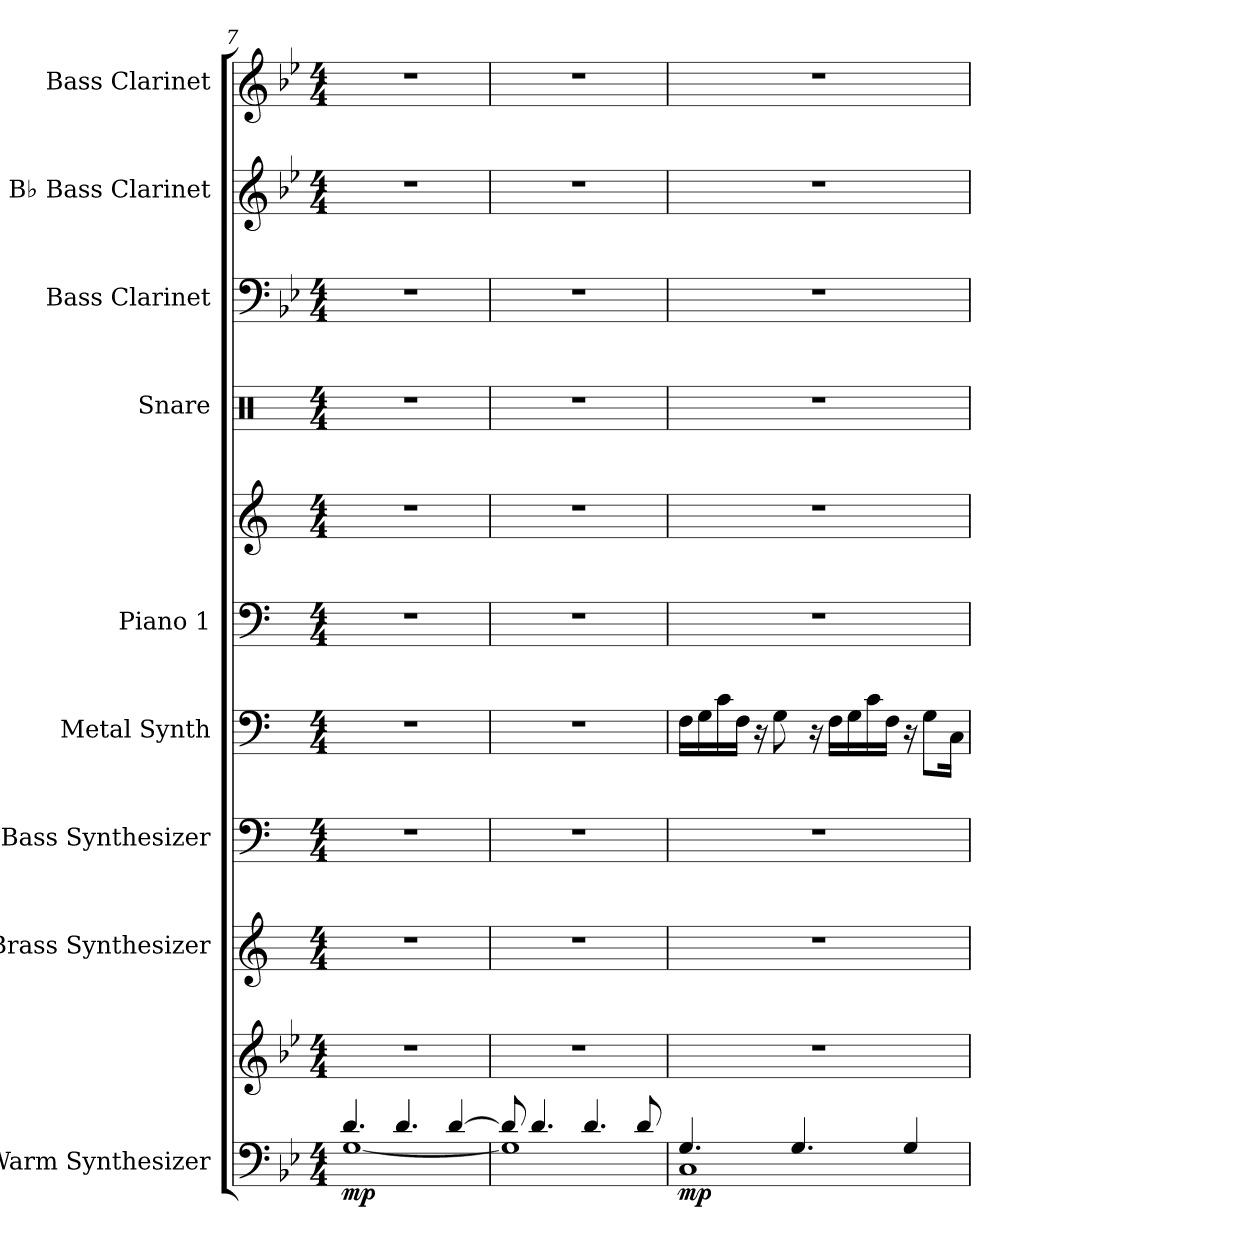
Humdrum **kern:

**kern	**kern	**dynam	**kern	**kern	**kern	**kern	**kern	**kern	**kern	**kern	**kern
*part9	*part9	*part9	*part8	*part7	*part6	*part5	*part5	*part4	*part3	*part2	*part1
*staff11	*staff10	*staff10/11	*staff9	*staff8	*staff7	*staff6	*staff5	*staff4	*staff3	*staff2	*staff1
*I"Warm Synthesizer	*	*	*I"Brass Synthesizer	*I"Bass Synthesizer	*I"Metal Synth	*I"Piano 1	*	*I"Snare	*I"Bass Clarinet	*I"B♭ Bass Clarinet	*I"Bass Clarinet
*I'Synth.	*	*	*	*I'Bass	*I'Metal Syn.	*I'Pno. 1	*	*I'Snare	*I'B. Cl.	*I'B♭ B. Cl.	*I'B. Cl.
*clefF4	*clefG2	*	*clefG2	*clefF4	*clefF4	*clefF4	*clefG2	*clefX	*clefF4	*clefG2	*clefG2
*	*	*	*	*	*	*	*	*	*ITrd1c2	*ITrd8c14	*ITrd8c14
*k[b-e-]	*k[b-e-]	*	*k[]	*k[]	*k[]	*k[]	*k[]	*k[]	*k[b-e-a-d-]	*k[b-e-]	*k[b-e-]
*M4/4	*M4/4	*	*M4/4	*M4/4	*M4/4	*M4/4	*M4/4	*M4/4	*M4/4	*M4/4	*M4/4
=7	=7	=7	=7	=7	=7	=7	=7	=7	=7	=7	=7
*^	*	*	*	*	*	*	*	*	*	*	*
!	!	!	!LO:DY:b=2	!	!	!	!	!	!	!	!	!
4.d/	[1G	1r	mp	1r	1r	1r	1r	1r	1r	1r	1r	1r
4.d/	.	.	.	.	.	.	.	.	.	.	.	.
[4d/	.	.	.	.	.	.	.	.	.	.	.	.
=8	=8	=8	=8	=8	=8	=8	=8	=8	=8	=8	=8	=8
8d/]	1G]	1r	.	1r	1r	1r	1r	1r	1r	1r	1r	1r
4.d/	.	.	.	.	.	.	.	.	.	.	.	.
4.d/	.	.	.	.	.	.	.	.	.	.	.	.
8d/	.	.	.	.	.	.	.	.	.	.	.	.
=9	=9	=9	=9	=9	=9	=9	=9	=9	=9	=9	=9	=9
!	!	!	!LO:DY:b=2	!	!	!	!	!	!	!	!	!
4.G/	1C	1r	mp	1r	1r	16F\LL	1r	1r	1r	1r	1r	1r
.	.	.	.	.	.	16G\	.	.	.	.	.	.
.	.	.	.	.	.	16c\	.	.	.	.	.	.
.	.	.	.	.	.	16F\JJ	.	.	.	.	.	.
.	.	.	.	.	.	16r	.	.	.	.	.	.
.	.	.	.	.	.	8G\	.	.	.	.	.	.
4.G/	.	.	.	.	.	.	.	.	.	.	.	.
.	.	.	.	.	.	16r	.	.	.	.	.	.
.	.	.	.	.	.	16F\LL	.	.	.	.	.	.
.	.	.	.	.	.	16G\	.	.	.	.	.	.
.	.	.	.	.	.	16c\	.	.	.	.	.	.
.	.	.	.	.	.	16F\JJ	.	.	.	.	.	.
4G/	.	.	.	.	.	16r	.	.	.	.	.	.
.	.	.	.	.	.	8G\L	.	.	.	.	.	.
.	.	.	.	.	.	16C\Jk	.	.	.	.	.	.
*v	*v	*	*	*	*	*	*	*	*	*	*	*
=	=	=	=	=	=	=	=	=	=	=	=
*-	*-	*-	*-	*-	*-	*-	*-	*-	*-	*-	*-
